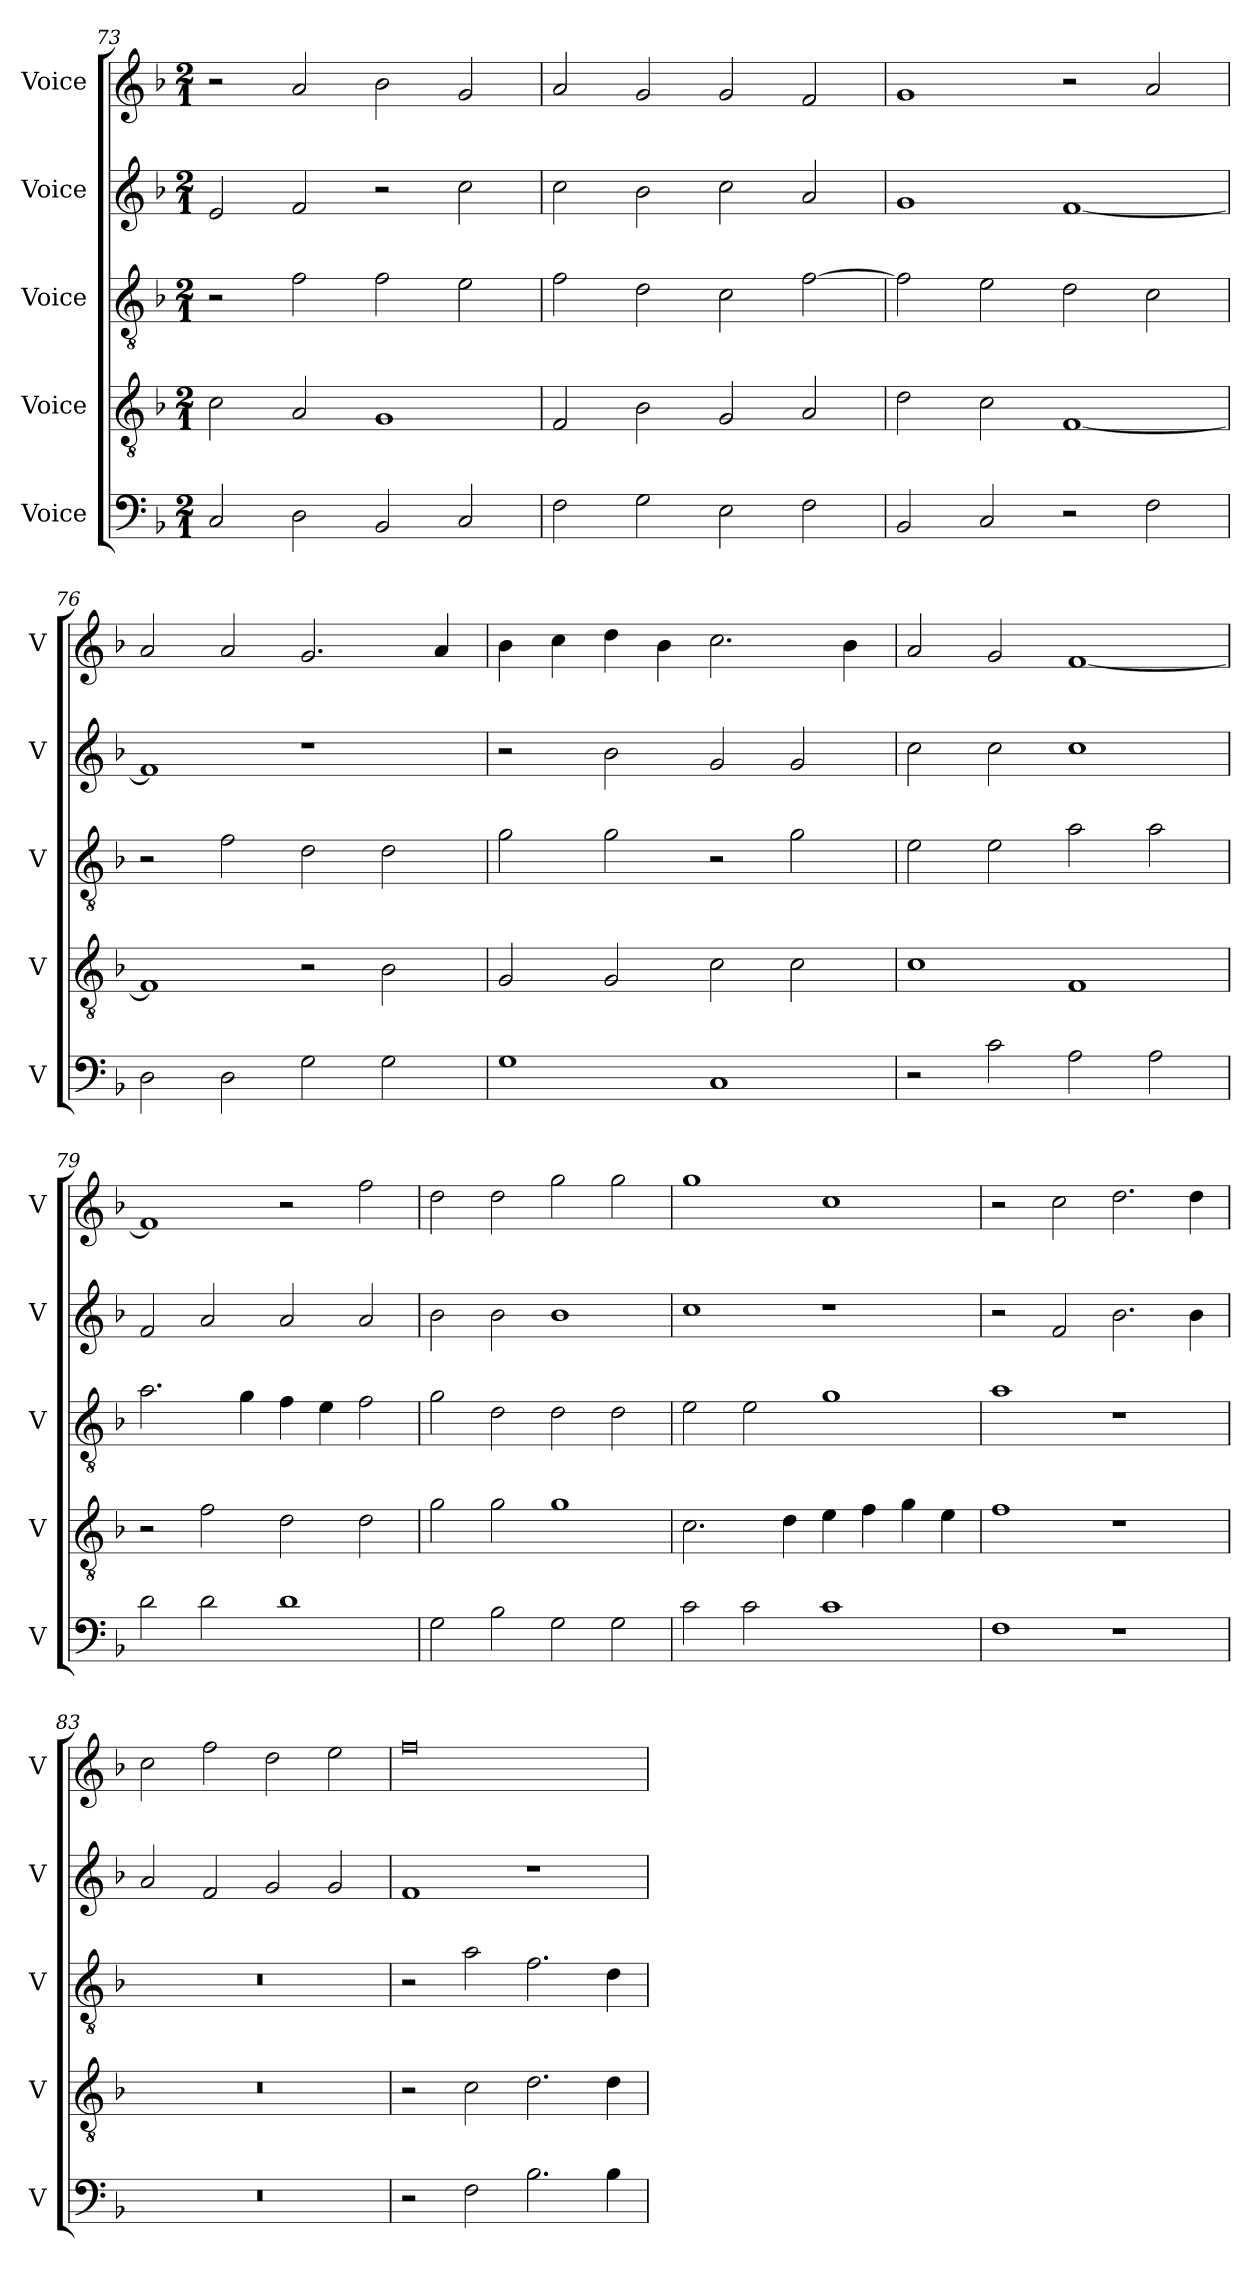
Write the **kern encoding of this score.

**kern	**kern	**kern	**kern	**kern
*part5	*part4	*part3	*part2	*part1
*staff5	*staff4	*staff3	*staff2	*staff1
*I"Voice	*I"Voice	*I"Voice	*I"Voice	*I"Voice
*I'V	*I'V	*I'V	*I'V	*I'V
*clefF4	*clefGv2	*clefGv2	*clefG2	*clefG2
*k[b-]	*k[b-]	*k[b-]	*k[b-]	*k[b-]
*M2/1	*M2/1	*M2/1	*M2/1	*M2/1
=73	=73	=73	=73	=73
2C/	2c\	2r	2e/	2r
2D\	2A/	2f\	2f/	2a/
2BB-/	1G	2f\	2r	2b-\
2C/	.	2e\	2cc\	2g/
=74	=74	=74	=74	=74
2F\	2F/	2f\	2cc\	2a/
2G\	2B-\	2d\	2b-\	2g/
2E\	2G/	2c\	2cc\	2g/
2F\	2A/	[2f\	2a/	2f/
!!LO:LB:g=z
=75	=75	=75	=75	=75
2BB-/	2d\	2f\]	1g	1g
2C/	2c\	2e\	.	.
2r	[1F	2d\	[1f	2r
2F\	.	2c\	.	2a/
=76	=76	=76	=76	=76
2D\	1F]	2r	1f]	2a/
2D\	.	2f\	.	2a/
2G\	2r	2d\	1r	2.g/
2G\	2B-\	2d\	.	.
.	.	.	.	4a/
=77	=77	=77	=77	=77
1G	2G/	2g\	2r	4b-\
.	.	.	.	4cc\
.	2G/	2g\	2b-\	4dd\
.	.	.	.	4b-\
1C	2c\	2r	2g/	2.cc\
.	2c\	2g\	2g/	.
.	.	.	.	4b-\
!!LO:PB:g=z
=78	=78	=78	=78	=78
2r	1c	2e\	2cc\	2a/
2c\	.	2e\	2cc\	2g/
2A\	1F	2a\	1cc	[1f
2A\	.	2a\	.	.
=79	=79	=79	=79	=79
2d\	2r	2.a\	2f/	1f]
2d\	2f\	.	2a/	.
.	.	4g\	.	.
1d	2d\	4f\	2a/	2r
.	.	4e\	.	.
.	2d\	2f\	2a/	2ff\
=80	=80	=80	=80	=80
2G\	2g\	2g\	2b-\	2dd\
2B-\	2g\	2d\	2b-\	2dd\
2G\	1g	2d\	1b-	2gg\
2G\	.	2d\	.	2gg\
!!LO:LB:g=z
=81	=81	=81	=81	=81
2c\	2.c\	2e\	1cc	1gg
2c\	.	2e\	.	.
.	4d\	.	.	.
1c	4e\	1g	1r	1cc
.	4f\	.	.	.
.	4g\	.	.	.
.	4e\	.	.	.
=82	=82	=82	=82	=82
1F	1f	1a	2r	2r
.	.	.	2f/	2cc\
1r	1r	1r	2.b-\	2.dd\
.	.	.	4b-\	4dd\
=83	=83	=83	=83	=83
0r	0r	0r	2a/	2cc\
.	.	.	2f/	2ff\
.	.	.	2g/	2dd\
.	.	.	2g/	2ee\
=84	=84	=84	=84	=84
2r	2r	2r	1f	0ff
2F\	2c\	2a\	.	.
2.B-\	2.d\	2.f\	1r	.
4B-\	4d\	4d\	.	.
=	=	=	=	=
*-	*-	*-	*-	*-
